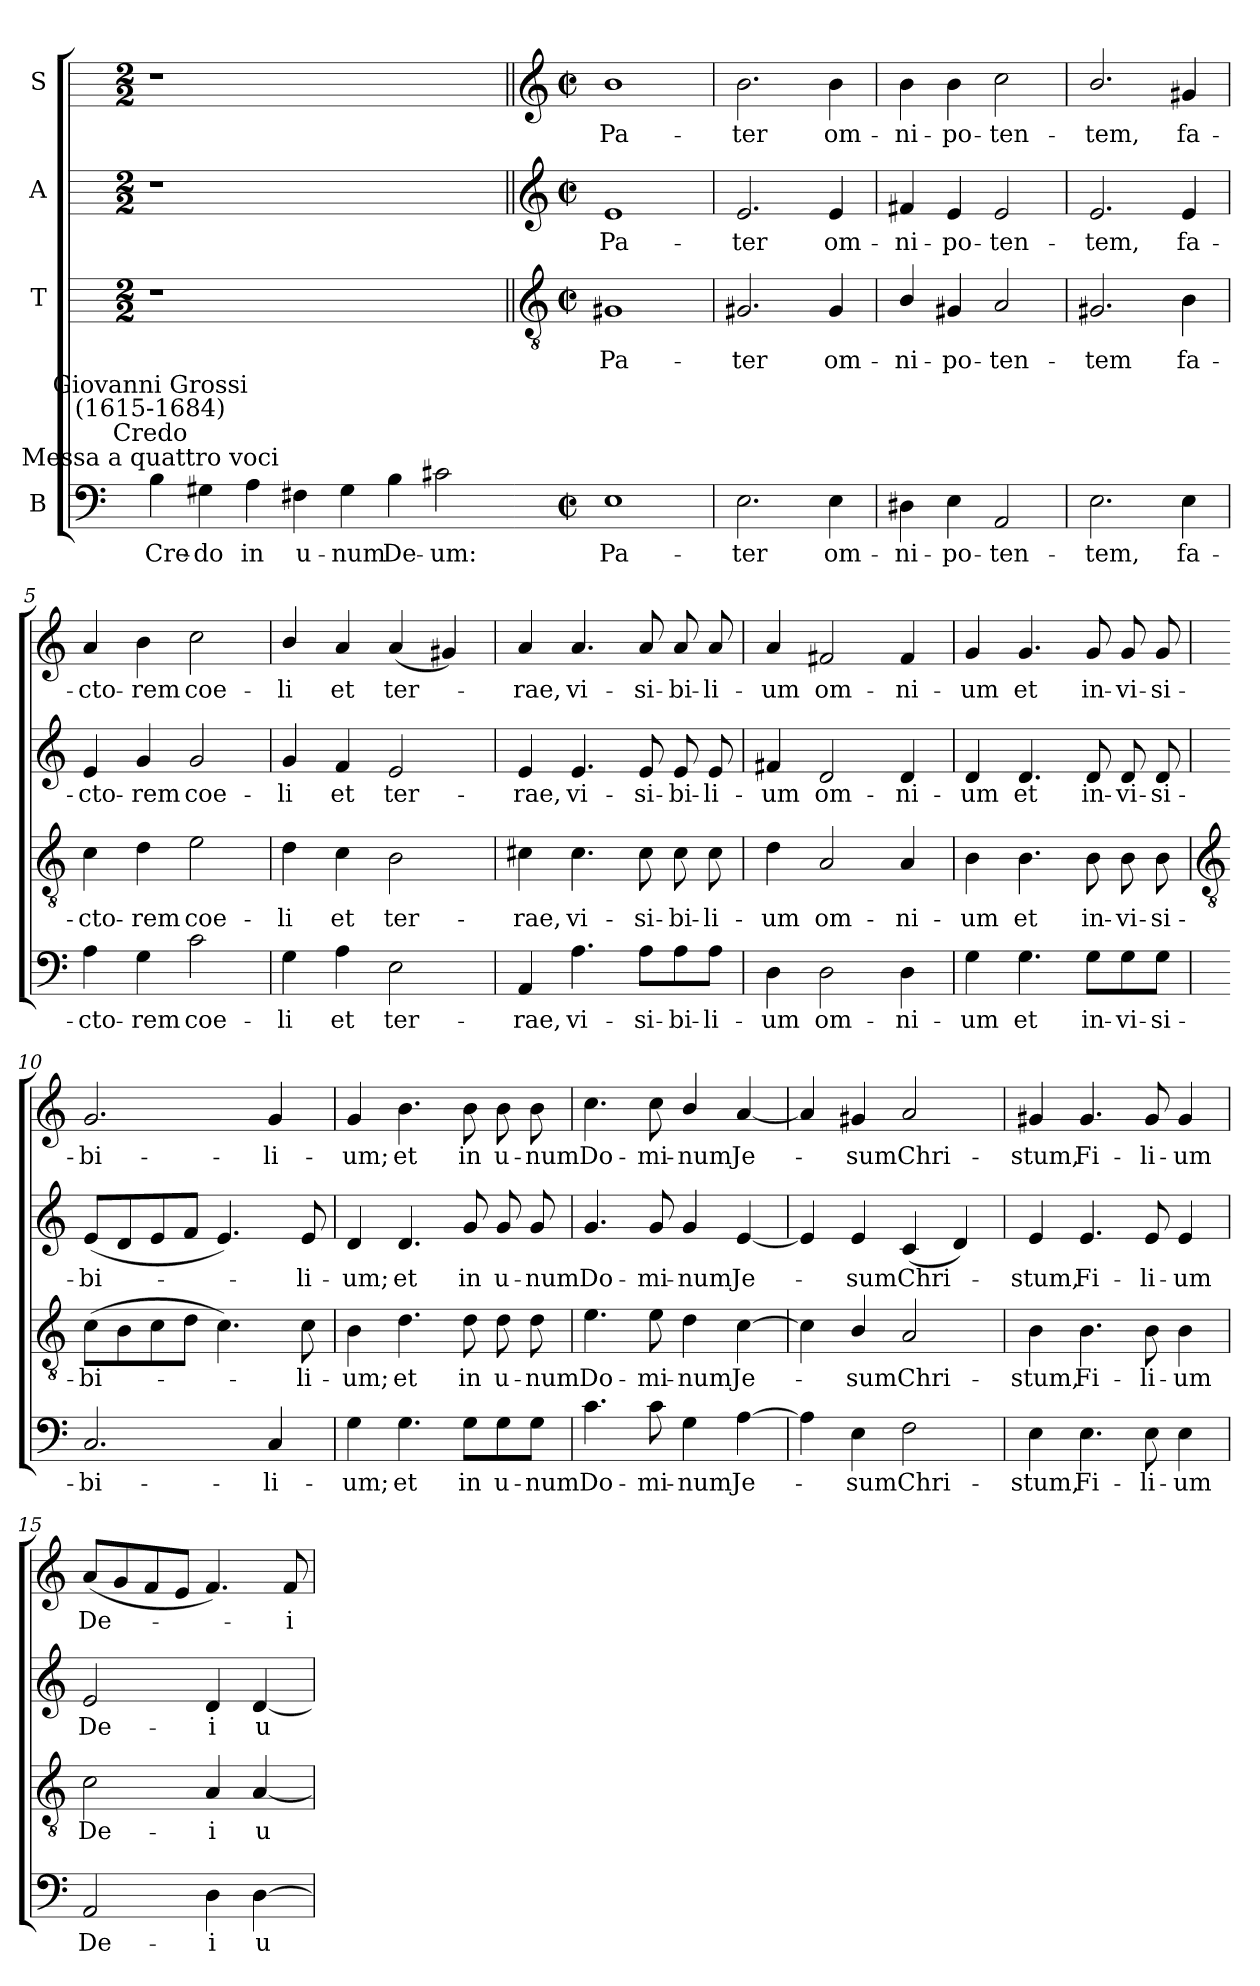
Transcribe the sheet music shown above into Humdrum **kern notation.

**kern	**text	**kern	**text	**kern	**text	**kern	**text
*part4	*part4	*part3	*part3	*part2	*part2	*part1	*part1
*staff4	*staff4	*staff3	*staff3	*staff2	*staff2	*staff1	*staff1
*I"B	*	*I"T	*	*I"A	*	*I"S	*
*clefF4	*	*	*	*	*	*	*
*k[]	*	*	*	*	*	*	*
*C:	*	*	*	*	*	*	*
*	*	*M2/2	*	*M2/2	*	*M2/2	*
=	=	=	=	=	=	=	=
!LO:TX:a:cj:t=Messa a quattro voci	!	!	!	!	!	!	!
!LO:TX:a:cj:t=Credo	!	!	!	!	!	!	!
!LO:TX:a:cj:t=Giovanni Grossi\n(1615-1684)	!	!	!	!	!	!	!
!	!LO:LY:b	!	!	!	!	!	!
4B	Cre-	1r	.	1r	.	1r	.
!	!LO:LY:b	!	!	!	!	!	!
4G#X	-do	.	.	.	.	.	.
!	!LO:LY:b	!	!	!	!	!	!
4A	in	.	.	.	.	.	.
!	!LO:LY:b	!	!	!	!	!	!
4F#X	u-	.	.	.	.	.	.
!	!LO:LY:b	!	!	!	!	!	!
4G#	-num	1ryy	.	1ryy	.	1ryy	.
!	!LO:LY:b	!	!	!	!	!	!
4B	De-	.	.	.	.	.	.
!	!LO:LY:b	!	!	!	!	!	!
2c#X	-um:	.	.	.	.	.	.
!!LO:LB:g=z
=1-	=1||	=1||	=1||	=1||	=1||	=1||	=1||
*	*	*clefGv2	*	*clefG2	*	*clefG2	*
*	*	*k[]	*	*k[]	*	*k[]	*
*	*	*C:	*	*C:	*	*C:	*
*M2/2	*	*M2/2	*	*M2/2	*	*M2/2	*
*met(c|)	*	*met(c|)	*	*met(c|)	*	*met(c|)	*
!	!LO:LY:b	!	!LO:LY:b	!	!LO:LY:b	!	!LO:LY:b
1E	Pa-	1G#X	Pa-	1e	Pa-	1b	Pa-
=2	=2	=2	=2	=2	=2	=2	=2
!	!LO:LY:b	!	!LO:LY:b	!	!LO:LY:b	!	!LO:LY:b
2.E	-ter	2.G#X	-ter	2.e	-ter	2.b	-ter
!	!LO:LY:b	!	!LO:LY:b	!	!LO:LY:b	!	!LO:LY:b
4E	om-	4G#	om-	4e	om-	4b	om-
=3	=3	=3	=3	=3	=3	=3	=3
!	!LO:LY:b	!	!LO:LY:b	!	!LO:LY:b	!	!LO:LY:b
4D#X	-ni-	4B/	-ni-	4f#X	-ni-	4b	-ni-
!	!LO:LY:b	!	!LO:LY:b	!	!LO:LY:b	!	!LO:LY:b
4E	-po-	4G#X	-po-	4e	-po-	4b	-po-
!	!LO:LY:b	!	!LO:LY:b	!	!LO:LY:b	!	!LO:LY:b
2AA	-ten-	2A	-ten-	2e	-ten-	2cc	-ten-
=4	=4	=4	=4	=4	=4	=4	=4
!	!LO:LY:b	!	!LO:LY:b	!	!LO:LY:b	!	!LO:LY:b
2.E	-tem,	2.G#X	-tem	2.e	-tem,	2.b/	-tem,
!	!LO:LY:b	!	!LO:LY:b	!	!LO:LY:b	!	!LO:LY:b
4E	fa-	4B	fa-	4e	fa-	4g#X	fa-
=5	=5	=5	=5	=5	=5	=5	=5
!	!LO:LY:b	!	!LO:LY:b	!	!LO:LY:b	!	!LO:LY:b
4A	-cto-	4c	-cto-	4e	-cto-	4a	-cto-
!	!LO:LY:b	!	!LO:LY:b	!	!LO:LY:b	!	!LO:LY:b
4G	-rem	4d	-rem	4g	-rem	4b	-rem
!	!LO:LY:b	!	!LO:LY:b	!	!LO:LY:b	!	!LO:LY:b
2c	coe-	2e	coe-	2g	coe-	2cc	coe-
=6	=6	=6	=6	=6	=6	=6	=6
!	!LO:LY:b	!	!LO:LY:b	!	!LO:LY:b	!	!LO:LY:b
4G	-li	4d	-li	4g	-li	4b/	-li
!	!LO:LY:b	!	!LO:LY:b	!	!LO:LY:b	!	!LO:LY:b
4A	et	4c	et	4f	et	4a	et
!	!LO:LY:b	!	!LO:LY:b	!	!LO:LY:b	!	!LO:LY:b
2E	ter-	2B	ter-	2e	ter-	(<4a	ter-
.	.	.	.	.	.	4g#X)	.
=7	=7	=7	=7	=7	=7	=7	=7
!	!LO:LY:b	!	!LO:LY:b	!	!LO:LY:b	!	!LO:LY:b
4AA	-rae,	4c#X	-rae,	4e	-rae,	4a	rae,
!	!LO:LY:b	!	!LO:LY:b	!	!LO:LY:b	!	!LO:LY:b
4.A	vi-	4.c#	vi-	4.e	vi-	4.a	vi-
!	!LO:LY:b	!	!LO:LY:b	!	!LO:LY:b	!	!LO:LY:b
8A\L	-si-	8c#	-si-	8e	-si-	8a	-si-
!	!LO:LY:b	!	!LO:LY:b	!	!LO:LY:b	!	!LO:LY:b
8A\	-bi-	8c#	-bi-	8e	-bi-	8a	-bi-
!	!LO:LY:b	!	!LO:LY:b	!	!LO:LY:b	!	!LO:LY:b
8A\J	-li-	8c#	-li-	8e	-li-	8a	-li-
=8	=8	=8	=8	=8	=8	=8	=8
!	!LO:LY:b	!	!LO:LY:b	!	!LO:LY:b	!	!LO:LY:b
4D	-um	4d	-um	4f#X	-um	4a	-um
!	!LO:LY:b	!	!LO:LY:b	!	!LO:LY:b	!	!LO:LY:b
2D	om-	2A	om-	2d	om-	2f#X	om-
!	!LO:LY:b	!	!LO:LY:b	!	!LO:LY:b	!	!LO:LY:b
4D	-ni-	4A	-ni-	4d	-ni-	4f#	-ni-
=9	=9	=9	=9	=9	=9	=9	=9
!	!LO:LY:b	!	!LO:LY:b	!	!LO:LY:b	!	!LO:LY:b
4G	-um	4B	-um	4d	-um	4g	-um
!	!LO:LY:b	!	!LO:LY:b	!	!LO:LY:b	!	!LO:LY:b
4.G	et	4.B	et	4.d	et	4.g	et
!	!LO:LY:b	!	!LO:LY:b	!	!LO:LY:b	!	!LO:LY:b
8G\L	in-	8B	in-	8d	in-	8g	in-
!	!LO:LY:b	!	!LO:LY:b	!	!LO:LY:b	!	!LO:LY:b
8G\	-vi-	8B	-vi-	8d	-vi-	8g	-vi-
!	!LO:LY:b	!	!LO:LY:b	!	!LO:LY:b	!	!LO:LY:b
8G\J	-si-	8B	-si-	8d	-si-	8g	-si-
!!LO:LB:g=z
=10	=10	=10	=10	=10	=10	=10	=10
*	*	*clefGv2	*	*	*	*	*
!	!LO:LY:b	!	!LO:LY:b	!	!LO:LY:b	!	!LO:LY:b
2.C	-bi-	(>8cL	-bi-	(<8eL	-bi-	2.g	-bi-
.	.	8B	.	8d	.	.	.
.	.	8c	.	8e	.	.	.
.	.	8dJ	.	8fJ	.	.	.
.	.	4.c)	.	4.e)	.	.	.
!	!LO:LY:b	!	!	!	!	!	!LO:LY:b
4C	-li-	.	.	.	.	4g	-li-
!	!	!	!LO:LY:b	!	!LO:LY:b	!	!
.	.	8c	li-	8e	li-	.	.
=11	=11	=11	=11	=11	=11	=11	=11
!	!LO:LY:b	!	!LO:LY:b	!	!LO:LY:b	!	!LO:LY:b
4G	-um;	4B	-um;	4d	-um;	4g	-um;
!	!LO:LY:b	!	!LO:LY:b	!	!LO:LY:b	!	!LO:LY:b
4.G	et	4.d	et	4.d	et	4.b	et
!	!LO:LY:b	!	!LO:LY:b	!	!LO:LY:b	!	!LO:LY:b
8G\L	in	8d	in	8g	in	8b	in
!	!LO:LY:b	!	!LO:LY:b	!	!LO:LY:b	!	!LO:LY:b
8G\	u-	8d	u-	8g	u-	8b	u-
!	!LO:LY:b	!	!LO:LY:b	!	!LO:LY:b	!	!LO:LY:b
8G\J	-num	8d	-num	8g	-num	8b	-num
=12	=12	=12	=12	=12	=12	=12	=12
!	!LO:LY:b	!	!LO:LY:b	!	!LO:LY:b	!	!LO:LY:b
4.c	Do-	4.e	Do-	4.g	Do-	4.cc	Do-
!	!LO:LY:b	!	!LO:LY:b	!	!LO:LY:b	!	!LO:LY:b
8c	-mi-	8e	-mi-	8g	-mi-	8cc	-mi-
!	!LO:LY:b	!	!LO:LY:b	!	!LO:LY:b	!	!LO:LY:b
4G	-num	4d	-num	4g	-num	4b/	-num
!	!LO:LY:b	!	!LO:LY:b	!	!LO:LY:b	!	!LO:LY:b
[4A	Je-	[4c	Je-	[4e	Je-	[4a	Je-
=13	=13	=13	=13	=13	=13	=13	=13
4A]	.	4c]	.	4e]	.	4a]	.
!	!LO:LY:b	!	!LO:LY:b	!	!LO:LY:b	!	!LO:LY:b
4E	sum	4B/	sum	4e	sum	4g#X	sum
!	!LO:LY:b	!	!LO:LY:b	!	!LO:LY:b	!	!LO:LY:b
2F	Chri-	2A	Chri-	(<4c	Chri-	2a	Chri-
.	.	.	.	4d)	.	.	.
=14	=14	=14	=14	=14	=14	=14	=14
!	!LO:LY:b	!	!LO:LY:b	!	!LO:LY:b	!	!LO:LY:b
4E	-stum,	4B	-stum,	4e	stum,	4g#X	-stum,
!	!LO:LY:b	!	!LO:LY:b	!	!LO:LY:b	!	!LO:LY:b
4.E	Fi-	4.B	Fi-	4.e	Fi-	4.g#	Fi-
!	!LO:LY:b	!	!LO:LY:b	!	!LO:LY:b	!	!LO:LY:b
8E	-li-	8B	-li-	8e	-li-	8g#	-li-
!	!LO:LY:b	!	!LO:LY:b	!	!LO:LY:b	!	!LO:LY:b
4E	-um	4B	-um	4e	-um	4g#	-um
=15	=15	=15	=15	=15	=15	=15	=15
!	!LO:LY:b	!	!LO:LY:b	!	!LO:LY:b	!	!LO:LY:b
2AA	De-	2c	De-	2e	De-	(<8aL	De-
.	.	.	.	.	.	8g	.
.	.	.	.	.	.	8f	.
.	.	.	.	.	.	8eJ	.
!	!LO:LY:b	!	!LO:LY:b	!	!LO:LY:b	!	!
4D	-i	4A	-i	4d	-i	4.f)	.
!	!LO:LY:b	!	!LO:LY:b	!	!LO:LY:b	!	!
[4D	u-	[4A	u-	[4d	u-	.	.
!	!	!	!	!	!	!	!LO:LY:b
.	.	.	.	.	.	8f	i
=	=	=	=	=	=	=	=
*-	*-	*-	*-	*-	*-	*-	*-
